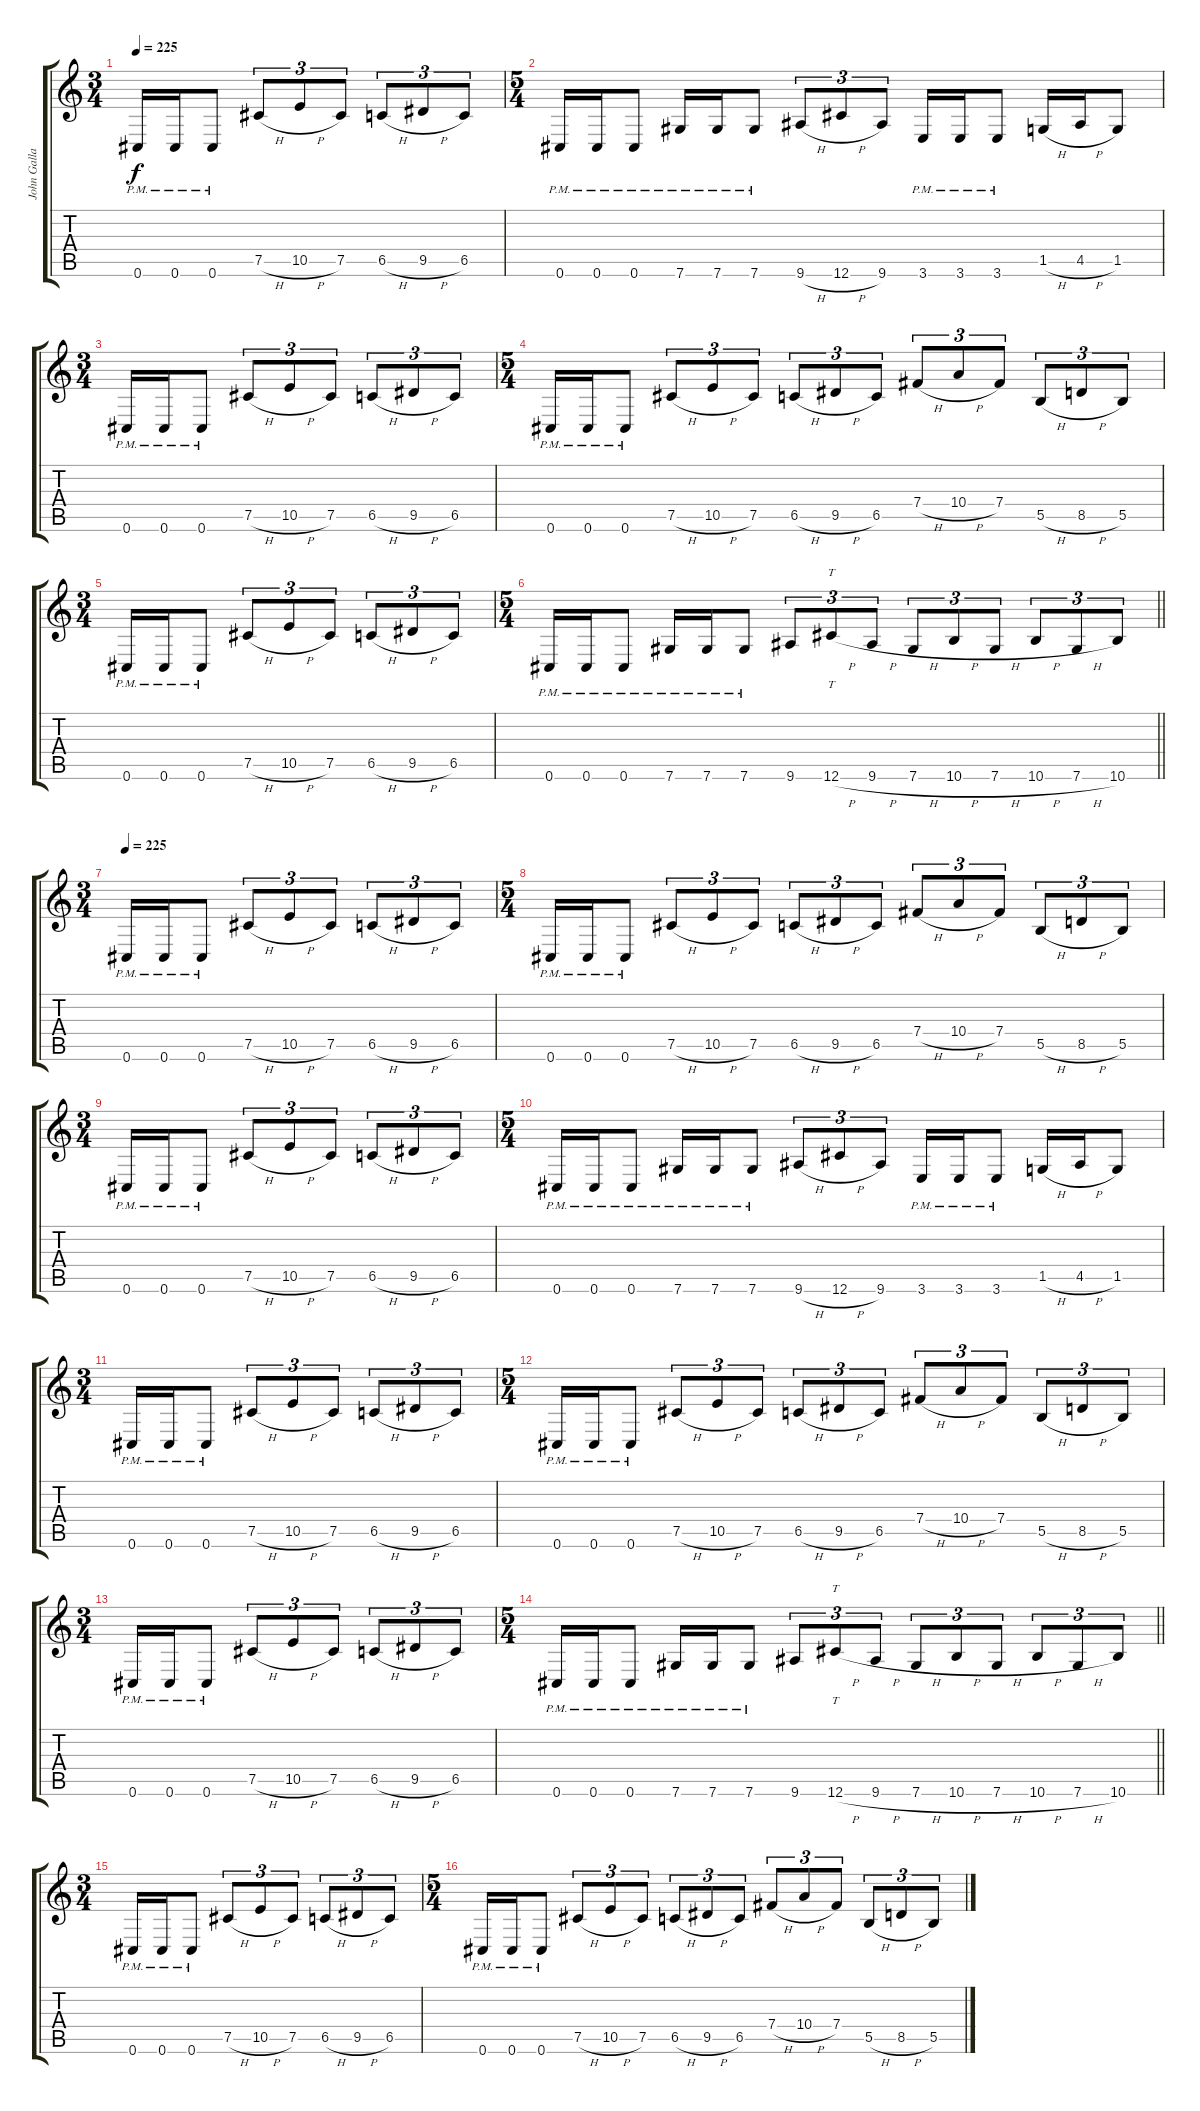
\track ("John Gallagher" "John Galla") {instrument overdrivenguitar}
\staff {score tabs}
\tuning (Db4 Ab3 E3 B2 Gb2 Db2) {hide}
\ts (3 4)
\tempo 225
\clef g2
\ks c
0.6{pm}.16{dy f} 0.6{pm}.16 0.6{pm}.8 7.5{h}.8{tu (3 2)} 10.5{h}.8{tu (3 2)} 7.5.8{tu (3 2)} 6.5{h}.8{tu (3 2)} 9.5{h}.8{tu (3 2)} 6.5.8{tu (3 2)} |
\ts (5 4)
0.6{pm}.16 0.6{pm}.16 0.6{pm}.8 7.6{pm}.16 7.6{pm}.16 7.6{pm}.8 9.6{h}.8{tu (3 2)} 12.6{h}.8{tu (3 2)} 9.6.8{tu (3 2)} 3.6{pm}.16 3.6{pm}.16 3.6{pm}.8 1.5{h}.16 4.5{h}.16 1.5.8 |
\ts (3 4)
0.6{pm}.16 0.6{pm}.16 0.6{pm}.8 7.5{h}.8{tu (3 2)} 10.5{h}.8{tu (3 2)} 7.5.8{tu (3 2)} 6.5{h}.8{tu (3 2)} 9.5{h}.8{tu (3 2)} 6.5.8{tu (3 2)} |
\ts (5 4)
0.6{pm}.16 0.6{pm}.16 0.6{pm}.8 7.5{h}.8{tu (3 2)} 10.5{h}.8{tu (3 2)} 7.5.8{tu (3 2)} 6.5{h}.8{tu (3 2)} 9.5{h}.8{tu (3 2)} 6.5.8{tu (3 2)} 7.4{h}.8{tu (3 2)} 10.4{h}.8{tu (3 2)} 7.4.8{tu (3 2)} 5.5{h}.8{tu (3 2)} 8.5{h}.8{tu (3 2)} 5.5.8{tu (3 2)} |
\ts (3 4)
0.6{pm}.16 0.6{pm}.16 0.6{pm}.8 7.5{h}.8{tu (3 2)} 10.5{h}.8{tu (3 2)} 7.5.8{tu (3 2)} 6.5{h}.8{tu (3 2)} 9.5{h}.8{tu (3 2)} 6.5.8{tu (3 2)} |
\ts (5 4)
\barLineRight lightlight
0.6{pm}.16 0.6{pm}.16 0.6{pm}.8 7.6{pm}.16 7.6{pm}.16 7.6{pm}.8 9.6.8{tu (3 2)} 12.6{h}.8{tt tu (3 2)} 9.6{h}.8{tu (3 2)} 7.6{h}.8{tu (3 2)} 10.6{h}.8{tu (3 2)} 7.6{h}.8{tu (3 2)} 10.6{h}.8{tu (3 2)} 7.6{h}.8{tu (3 2)} 10.6.8{tu (3 2)} |
\ts (3 4)
\tempo 225
0.6{pm}.16 0.6{pm}.16 0.6{pm}.8 7.5{h}.8{tu (3 2)} 10.5{h}.8{tu (3 2)} 7.5.8{tu (3 2)} 6.5{h}.8{tu (3 2)} 9.5{h}.8{tu (3 2)} 6.5.8{tu (3 2)} |
\ts (5 4)
0.6{pm}.16 0.6{pm}.16 0.6{pm}.8 7.5{h}.8{tu (3 2)} 10.5{h}.8{tu (3 2)} 7.5.8{tu (3 2)} 6.5{h}.8{tu (3 2)} 9.5{h}.8{tu (3 2)} 6.5.8{tu (3 2)} 7.4{h}.8{tu (3 2)} 10.4{h}.8{tu (3 2)} 7.4.8{tu (3 2)} 5.5{h}.8{tu (3 2)} 8.5{h}.8{tu (3 2)} 5.5.8{tu (3 2)} |
\ts (3 4)
0.6{pm}.16 0.6{pm}.16 0.6{pm}.8 7.5{h}.8{tu (3 2)} 10.5{h}.8{tu (3 2)} 7.5.8{tu (3 2)} 6.5{h}.8{tu (3 2)} 9.5{h}.8{tu (3 2)} 6.5.8{tu (3 2)} |
\ts (5 4)
0.6{pm}.16 0.6{pm}.16 0.6{pm}.8 7.6{pm}.16 7.6{pm}.16 7.6{pm}.8 9.6{h}.8{tu (3 2)} 12.6{h}.8{tu (3 2)} 9.6.8{tu (3 2)} 3.6{pm}.16 3.6{pm}.16 3.6{pm}.8 1.5{h}.16 4.5{h}.16 1.5.8 |
\ts (3 4)
0.6{pm}.16 0.6{pm}.16 0.6{pm}.8 7.5{h}.8{tu (3 2)} 10.5{h}.8{tu (3 2)} 7.5.8{tu (3 2)} 6.5{h}.8{tu (3 2)} 9.5{h}.8{tu (3 2)} 6.5.8{tu (3 2)} |
\ts (5 4)
0.6{pm}.16 0.6{pm}.16 0.6{pm}.8 7.5{h}.8{tu (3 2)} 10.5{h}.8{tu (3 2)} 7.5.8{tu (3 2)} 6.5{h}.8{tu (3 2)} 9.5{h}.8{tu (3 2)} 6.5.8{tu (3 2)} 7.4{h}.8{tu (3 2)} 10.4{h}.8{tu (3 2)} 7.4.8{tu (3 2)} 5.5{h}.8{tu (3 2)} 8.5{h}.8{tu (3 2)} 5.5.8{tu (3 2)} |
\ts (3 4)
0.6{pm}.16 0.6{pm}.16 0.6{pm}.8 7.5{h}.8{tu (3 2)} 10.5{h}.8{tu (3 2)} 7.5.8{tu (3 2)} 6.5{h}.8{tu (3 2)} 9.5{h}.8{tu (3 2)} 6.5.8{tu (3 2)} |
\ts (5 4)
\barLineRight lightlight
0.6{pm}.16 0.6{pm}.16 0.6{pm}.8 7.6{pm}.16 7.6{pm}.16 7.6{pm}.8 9.6.8{tu (3 2)} 12.6{h}.8{tt tu (3 2)} 9.6{h}.8{tu (3 2)} 7.6{h}.8{tu (3 2)} 10.6{h}.8{tu (3 2)} 7.6{h}.8{tu (3 2)} 10.6{h}.8{tu (3 2)} 7.6{h}.8{tu (3 2)} 10.6.8{tu (3 2)} |
\ts (3 4)
0.6{pm}.16 0.6{pm}.16 0.6{pm}.8 7.5{h}.8{tu (3 2)} 10.5{h}.8{tu (3 2)} 7.5.8{tu (3 2)} 6.5{h}.8{tu (3 2)} 9.5{h}.8{tu (3 2)} 6.5.8{tu (3 2)} |
\ts (5 4)
0.6{pm}.16 0.6{pm}.16 0.6{pm}.8 7.5{h}.8{tu (3 2)} 10.5{h}.8{tu (3 2)} 7.5.8{tu (3 2)} 6.5{h}.8{tu (3 2)} 9.5{h}.8{tu (3 2)} 6.5.8{tu (3 2)} 7.4{h}.8{tu (3 2)} 10.4{h}.8{tu (3 2)} 7.4.8{tu (3 2)} 5.5{h}.8{tu (3 2)} 8.5{h}.8{tu (3 2)} 5.5.8{tu (3 2)}
